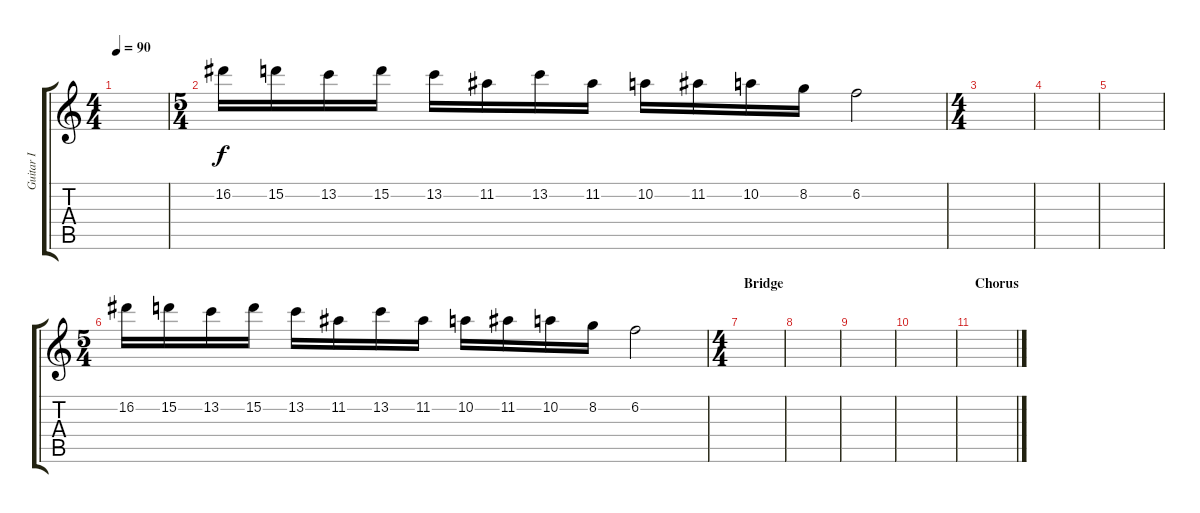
\track ("Guitar I" "Guitar I") {instrument distortionguitar}
\staff {score tabs}
\tuning (E4 B3 G3 D3 A2 E2) {hide}
\ts (4 4)
\tempo 90
\clef g2
\ks c
|
\ts (5 4)
16.2.16 15.2.16 13.2.16 15.2.16 13.2.16 11.2.16 13.2.16 11.2.16 10.2.16 11.2.16 10.2.16 8.2.16 6.2.2 |
\ts (4 4)
|
|
|
\ts (5 4)
16.2.16 15.2.16 13.2.16 15.2.16 13.2.16 11.2.16 13.2.16 11.2.16 10.2.16 11.2.16 10.2.16 8.2.16 6.2.2 |
\ts (4 4)
\section ("" "Bridge")
|
|
|
|
\section ("" "Chorus")
